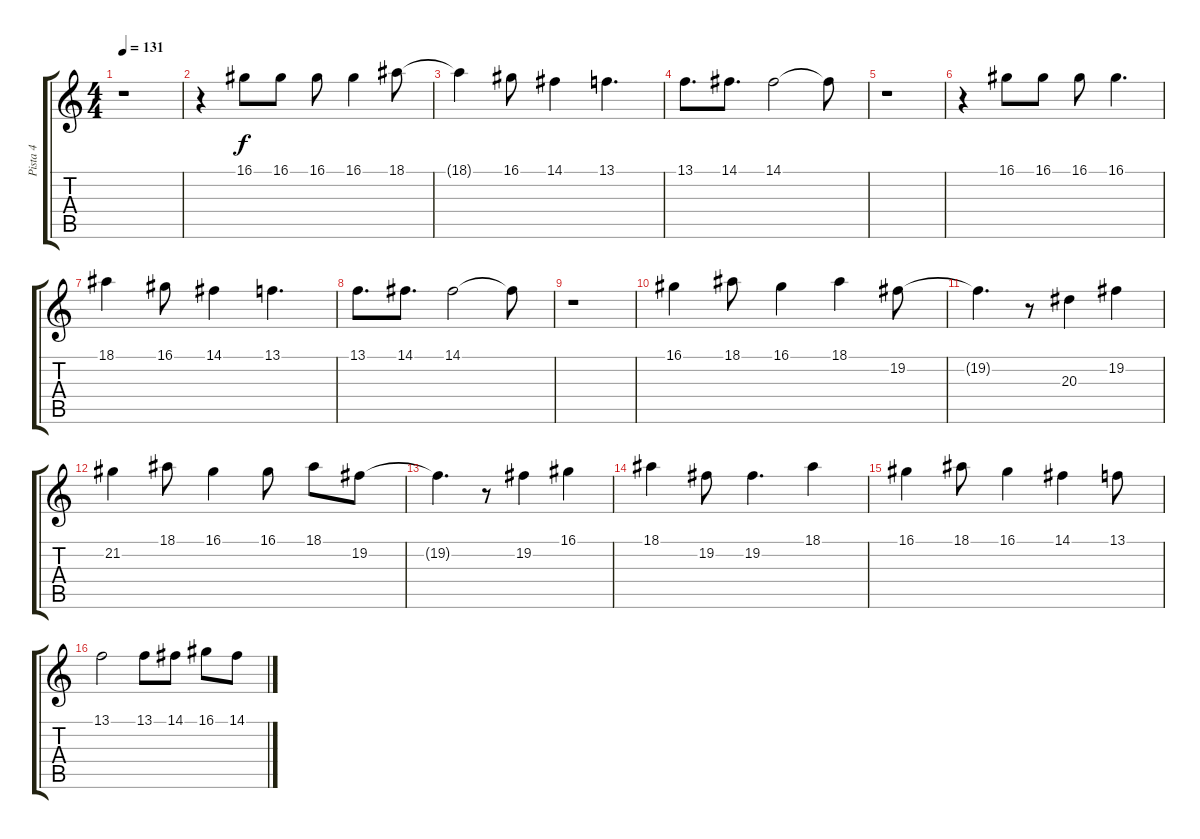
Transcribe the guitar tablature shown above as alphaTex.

\track ("Pista 4" "Pista 4") {instrument englishhorn}
\staff {score tabs}
\tuning (E4 B3 G3 D3 A2 E2) {hide}
\ts (4 4)
\tempo 131
\clef g2
\ks c
r.1{dy ff} |
r.4 16.1.8{dy f} 16.1.8 16.1.8 16.1.4 18.1.8 |
18.1{t}.4 16.1.8 14.1.4 13.1.4{d} |
13.1.8{d} 14.1.8{d} 14.1.2 14.1{t}.8 |
r.1 |
r.4 16.1.8 16.1.8 16.1.8 16.1.4{d} |
18.1.4 16.1.8 14.1.4 13.1.4{d} |
13.1.8{d} 14.1.8{d} 14.1.2 14.1{t}.8 |
r.1 |
16.1.4 18.1.8 16.1.4 18.1.4 19.2.8 |
19.2{t}.4{d} r.8 20.3.4 19.2.4 |
21.2.4 18.1.8 16.1.4 16.1.8 18.1.8 19.2.8 |
19.2{t}.4{d} r.8 19.2.4 16.1.4 |
18.1.4 19.2.8 19.2.4{d} 18.1.4 |
16.1.4 18.1.8 16.1.4 14.1.4 13.1.8 |
13.1.2 13.1.8 14.1.8 16.1.8 14.1.8
